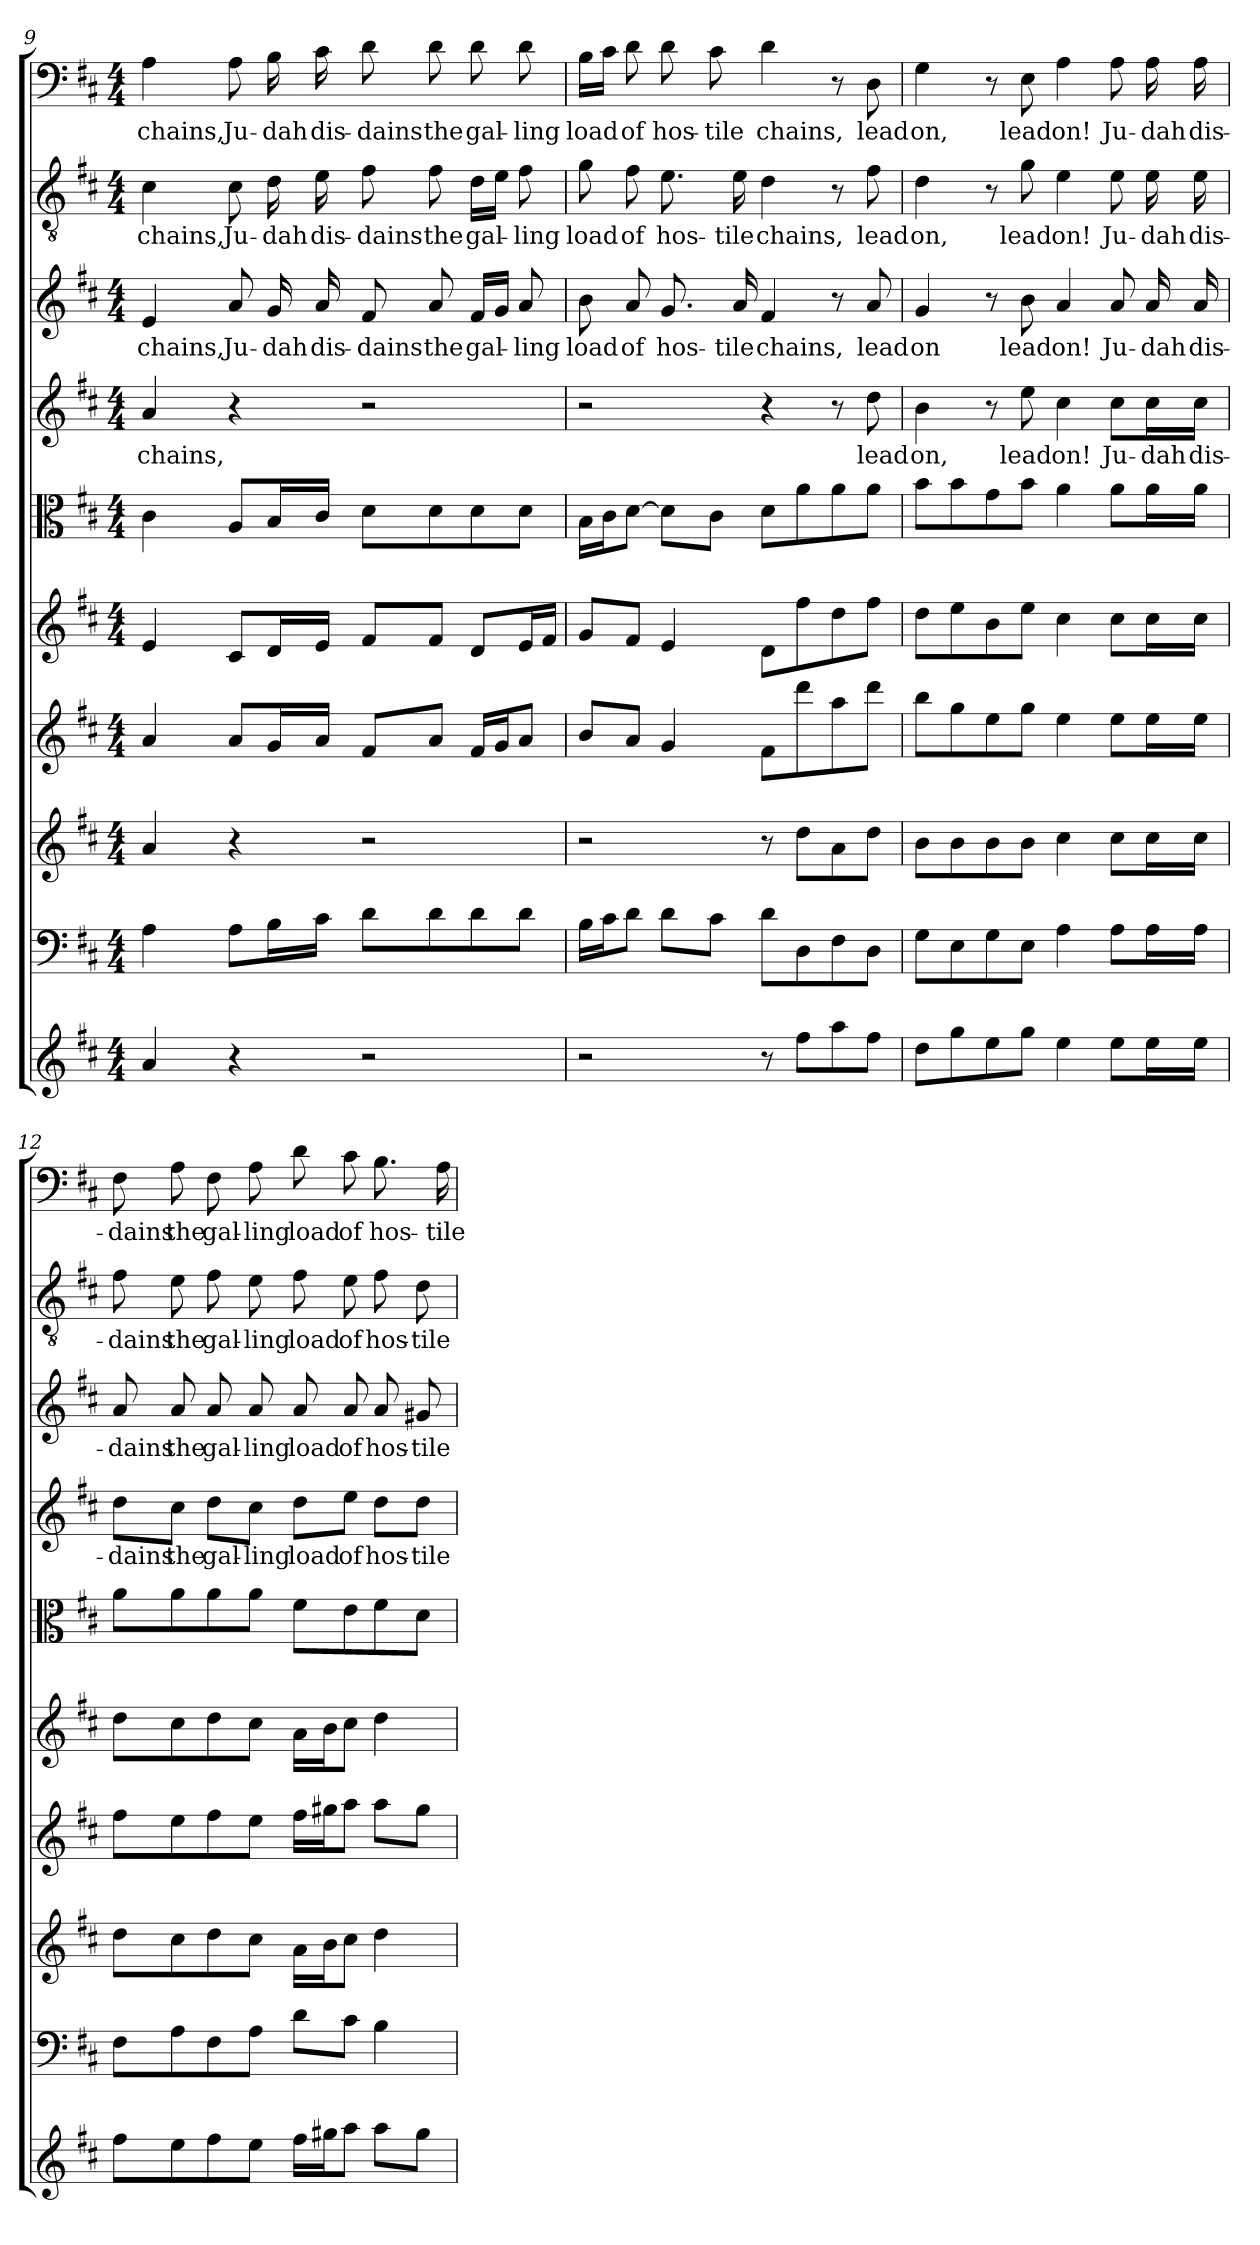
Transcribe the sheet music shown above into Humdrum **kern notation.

**kern	**kern	**kern	**kern	**kern	**kern	**kern	**text	**kern	**text	**kern	**text	**kern	**text
*part10	*part9	*part8	*part7	*part6	*part5	*part4	*part4	*part3	*part3	*part2	*part2	*part1	*part1
*staff10	*staff9	*staff8	*staff7	*staff6	*staff5	*staff4	*staff4	*staff3	*staff3	*staff2	*staff2	*staff1	*staff1
*clefG2	*clefF4	*clefG2	*clefG2	*clefG2	*clefC3	*clefG2	*	*clefG2	*	*clefGv2	*	*clefF4	*
*k[f#c#]	*k[f#c#]	*k[f#c#]	*k[f#c#]	*k[f#c#]	*k[f#c#]	*k[f#c#]	*	*k[f#c#]	*	*k[f#c#]	*	*k[f#c#]	*
*D:	*D:	*D:	*D:	*D:	*D:	*D:	*	*D:	*	*D:	*	*D:	*
*M4/4	*M4/4	*M4/4	*M4/4	*M4/4	*M4/4	*M4/4	*	*M4/4	*	*M4/4	*	*M4/4	*
=9	=9	=9	=9	=9	=9	=9	=9	=9	=9	=9	=9	=9	=9
4a/	4A\	4a/	4a/	4e/	4c#\	4a/	chains,	4e/	chains,	4c#\	chains,	4A\	chains,
4r	8A\L	4r	8a/L	8c#/L	8A/L	4r	.	8a/	Ju-	8c#\	Ju-	8A\	Ju-
.	16B\L	.	16g/L	16d/L	16B/L	.	.	16g/	-dah	16d\	-dah	16B\	-dah
.	16c#\JJ	.	16a/JJ	16e/JJ	16c#/JJ	.	.	16a/	dis-	16e\	dis-	16c#\	dis-
2r	8d\L	2r	8f#/L	8f#/L	8d\L	2r	.	8f#/	-dains	8f#\	-dains	8d\	-dains
.	8d\	.	8a/J	8f#/J	8d\	.	.	8a/	the	8f#\	the	8d\	the
.	8d\	.	16f#/LL	8d/L	8d\	.	.	16f#/LL	gal-	16d\LL	gal-	8d\	gal-
.	.	.	16g/J	.	.	.	.	16g/JJ	.	16e\JJ	.	.	.
.	8d\J	.	8a/J	16e/L	8d\J	.	.	8a/	-ling	8f#\	-ling	8d\	-ling
.	.	.	.	16f#/JJ	.	.	.	.	.	.	.	.	.
=10	=10	=10	=10	=10	=10	=10	=10	=10	=10	=10	=10	=10	=10
2r	16B\LL	2r	8b/L	8g/L	16B\LL	2r	.	8b\	load	8g\	load	16B\LL	load
.	16c#\J	.	.	.	16c#\J	.	.	.	.	.	.	16c#\JJ	.
.	8d\J	.	8a/J	8f#/J	[8d\J	.	.	8a/	of	8f#\	of	8d\	of
.	8d\L	.	4g/	4e/	8d\L]	.	.	8.g/	hos-	8.e\	hos-	8d\	hos-
.	8c#\J	.	.	.	8c#\J	.	.	.	.	.	.	8c#\	-tile
.	.	.	.	.	.	.	.	16a/	-tile	16e\	-tile	.	.
8r	8d\L	8r	8f#\L	8d\L	8d\L	4r	.	4f#/	chains,	4d\	chains,	4d\	chains,
8ff#\L	8D\	8dd\L	8ddd\	8ff#\	8a\	.	.	.	.	.	.	.	.
8aa\	8F#\	8a\	8aa\	8dd\	8a\	8r	.	8r	.	8r	.	8r	.
8ff#\J	8D\J	8dd\J	8ddd\J	8ff#\J	8a\J	8dd\	lead	8a/	lead	8f#\	lead	8D\	lead
=11	=11	=11	=11	=11	=11	=11	=11	=11	=11	=11	=11	=11	=11
8dd\L	8G\L	8b\L	8bb\L	8dd\L	8b\L	4b\	on,	4g/	on	4d\	on,	4G\	on,
8gg\	8E\	8b\	8gg\	8ee\	8b\	.	.	.	.	.	.	.	.
8ee\	8G\	8b\	8ee\	8b\	8g\	8r	.	8r	.	8r	.	8r	.
8gg\J	8E\J	8b\J	8gg\J	8ee\J	8b\J	8ee\	lead	8b\	lead	8g\	lead	8E\	lead
4ee\	4A\	4cc#\	4ee\	4cc#\	4a\	4cc#\	on!	4a/	on!	4e\	on!	4A\	on!
8ee\L	8A\L	8cc#\L	8ee\L	8cc#\L	8a\L	8cc#\L	Ju-	8a/	Ju-	8e\	Ju-	8A\	Ju-
16ee\L	16A\L	16cc#\L	16ee\L	16cc#\L	16a\L	16cc#\L	-dah	16a/	-dah	16e\	-dah	16A\	-dah
16ee\JJ	16A\JJ	16cc#\JJ	16ee\JJ	16cc#\JJ	16a\JJ	16cc#\JJ	dis-	16a/	dis-	16e\	dis-	16A\	dis-
=12	=12	=12	=12	=12	=12	=12	=12	=12	=12	=12	=12	=12	=12
8ff#\L	8F#\L	8dd\L	8ff#\L	8dd\L	8a\L	8dd\L	-dains	8a/	-dains	8f#\	-dains	8F#\	-dains
8ee\	8A\	8cc#\	8ee\	8cc#\	8a\	8cc#\J	the	8a/	the	8e\	the	8A\	the
8ff#\	8F#\	8dd\	8ff#\	8dd\	8a\	8dd\L	gal-	8a/	gal-	8f#\	gal-	8F#\	gal-
8ee\J	8A\J	8cc#\J	8ee\J	8cc#\J	8a\J	8cc#\J	-ling	8a/	-ling	8e\	-ling	8A\	-ling
16ff#\LL	8d\L	16a\LL	16ff#\LL	16a\LL	8f#\L	8dd\L	load	8a/	load	8f#\	load	8d\	load
16gg#X\J	.	16b\J	16gg#X\J	16b\J	.	.	.	.	.	.	.	.	.
8aa\J	8c#\J	8cc#\J	8aa\J	8cc#\J	8e\	8ee\J	of	8a/	of	8e\	of	8c#\	of
8aa\L	4B\	4dd\	8aa\L	4dd\	8f#\	8dd\L	hos-	8a/	hos-	8f#\	hos-	8.B\	hos-
8gg#\J	.	.	8gg#\J	.	8d\J	8dd\J	-tile	8g#X/	-tile	8d\	-tile	.	.
.	.	.	.	.	.	.	.	.	.	.	.	16A\	-tile
=	=	=	=	=	=	=	=	=	=	=	=	=	=
*-	*-	*-	*-	*-	*-	*-	*-	*-	*-	*-	*-	*-	*-
